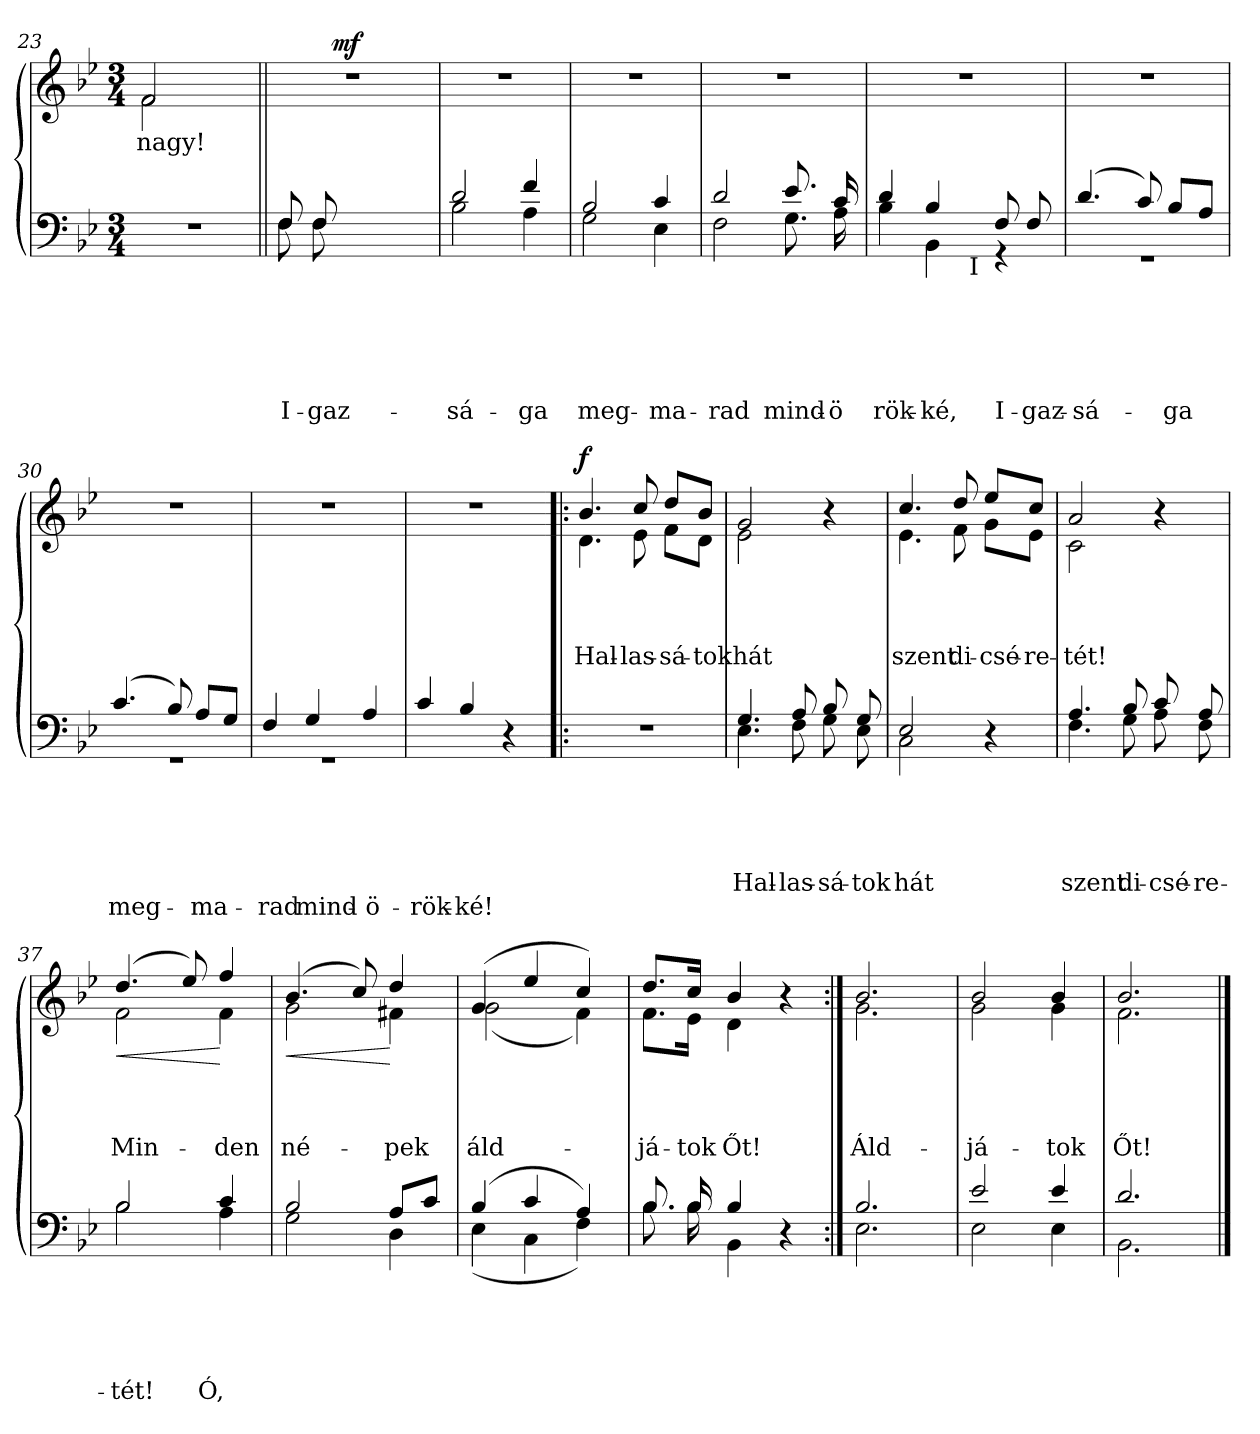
**kern	**text	**text	**text	**text	**text	**text	**kern	**text	**text	**text	**text	**dynam
*part2	*part2	*part2	*part2	*part2	*part2	*part2	*part1	*part1	*part1	*part1	*part1	*part1
*staff2	*staff2	*staff2	*staff2	*staff2	*staff2	*staff2	*staff1	*staff1	*staff1	*staff1	*staff1	*staff1
*clefF4	*	*	*	*	*	*	*clefG2	*	*	*	*	*
*k[b-e-]	*	*	*	*	*	*	*k[b-e-]	*	*	*	*	*
*B-:	*	*	*	*	*	*	*B-:	*	*	*	*	*
*M3/4	*	*	*	*	*	*	*M3/4	*	*	*	*	*
=23	=23	=23	=23	=23	=23	=23	=23	=23	=23	=23	=23	=23
!	!	!	!	!	!	!	!	!LO:LY:b	!	!	!	!
*	*	*	*	*	*	*	*^	*	*	*	*	*
2.r	.	.	.	.	.	.	2f/	2f\	nagy!	.	.	.	.
.	.	.	.	.	.	.	4ryy	4ryy	.	.	.	.	.
=24||	=24||	=24||	=24||	=24||	=24||	=24||	=24||	=24||	=24||	=24||	=24||	=24||	=24||
!	!	!	!	!	!	!LO:LY:a	!	!	!	!	!	!	!
*^	*	*	*	*	*	*	*	*	*	*	*	*	*
8F/	8F\	.	.	.	.	.	I-	2.r	8.ryy	.	.	.	.	.
!	!	!	!	!	!	!	!LO:LY:a	!	!	!	!	!	!	!
8F/	8F\	.	.	.	.	.	-gaz-	.	.	.	.	.	.	.
!	!	!	!	!	!	!	!	!	!	!	!	!	!	!LO:DY:a
.	.	.	.	.	.	.	.	.	2ryy	.	.	.	.	mf
2ryy	2ryy	.	.	.	.	.	.	.	.	.	.	.	.	.
.	.	.	.	.	.	.	.	.	16ryy	.	.	.	.	.
*	*	*	*	*	*	*	*	*v	*v	*	*	*	*	*
=25	=25	=25	=25	=25	=25	=25	=25	=25	=25	=25	=25	=25	=25
*	*	*	*	*	*	*	*	*^	*	*	*	*	*
!	!	!	!	!	!	!	!LO:LY:a	!	!	!	!	!	!	!
*	*	*	*	*	*	*	*	*v	*v	*	*	*	*	*
2d/	2B-\	.	.	.	.	.	-sá-	2.r	.	.	.	.	.
!	!	!	!	!	!	!	!LO:LY:a	!	!	!	!	!	!
4f/	4A\	.	.	.	.	.	-ga	.	.	.	.	.	.
=26	=26	=26	=26	=26	=26	=26	=26	=26	=26	=26	=26	=26	=26
!	!	!	!	!	!	!	!LO:LY:a	!	!	!	!	!	!
2B-/	2G\	.	.	.	.	.	meg-	2.r	.	.	.	.	.
!	!	!	!	!	!	!	!LO:LY:a	!	!	!	!	!	!
4c/	4E-\	.	.	.	.	.	-ma-	.	.	.	.	.	.
=27	=27	=27	=27	=27	=27	=27	=27	=27	=27	=27	=27	=27	=27
!	!	!	!	!	!	!	!LO:LY:a	!	!	!	!	!	!
2d/	2F\	.	.	.	.	.	-rad	2.r	.	.	.	.	.
!	!	!	!	!	!	!	!LO:LY:a	!	!	!	!	!	!
8.e-/	8.G\	.	.	.	.	.	mind-	.	.	.	.	.	.
!	!	!	!	!	!	!	!LO:LY:a	!	!	!	!	!	!
16c/	16A\	.	.	.	.	.	-ö­	.	.	.	.	.	.
*v	*v	*	*	*	*	*	*	*	*	*	*	*	*
!!LO:PB:g=z
=28	=28	=28	=28	=28	=28	=28	=28	=28	=28	=28	=28	=28
*^	*	*	*	*	*	*	*	*	*	*	*	*
!	!	!	!	!	!	!	!LO:LY:a	!	!	!	!	!	!
*	*^	*	*	*	*	*	*	*	*	*	*	*	*
4d/	4B-\	4ryy	.	.	.	.	.	rök-	2.r	.	.	.	.	.
!	!	!	!	!	!	!	!	!LO:LY:a	!	!	!	!	!	!
4B-/	4BB-\	8ryy	.	.	.	.	.	-ké,	.	.	.	.	.	.
.	.	32ryy	.	.	.	.	.	.	.	.	.	.	.	.
!	!	!LO:TX:b:t=I	!	!	!	!	!	!	!	!	!	!	!	!
.	.	4ryy	.	.	.	.	.	.	.	.	.	.	.	.
!	!	!	!	!	!	!	!	!LO:LY:a	!	!	!	!	!	!
8F/	4rGG	.	.	.	.	.	.	I-	.	.	.	.	.	.
!	!	!	!	!	!	!	!	!LO:LY:a	!	!	!	!	!	!
8F/	.	.	.	.	.	.	.	-gaz-	.	.	.	.	.	.
.	.	16.ryy	.	.	.	.	.	.	.	.	.	.	.	.
*v	*v	*v	*	*	*	*	*	*	*	*	*	*	*	*
=29	=29	=29	=29	=29	=29	=29	=29	=29	=29	=29	=29	=29
*^	*	*	*	*	*	*	*	*	*	*	*	*
*	*^	*	*	*	*	*	*	*	*	*	*	*	*
!	!	!	!	!	!	!	!	!LO:LY:a	!	!	!	!	!	!
*	*v	*v	*	*	*	*	*	*	*	*	*	*	*	*
(>4.d/	2.rGG	.	.	.	.	.	-sá-	2.r	.	.	.	.	.
8c/)	.	.	.	.	.	.	.	.	.	.	.	.	.
!	!	!	!	!	!	!	!LO:LY:a	!	!	!	!	!	!
8B-/L	.	.	.	.	.	.	-ga	.	.	.	.	.	.
8A/J	.	.	.	.	.	.	.	.	.	.	.	.	.
=30	=30	=30	=30	=30	=30	=30	=30	=30	=30	=30	=30	=30	=30
!	!	!	!	!	!	!	!LO:LY:a	!	!	!	!	!	!
(4.c/	2.rGG	.	.	.	.	.	meg-	2.r	.	.	.	.	.
8B-/)	.	.	.	.	.	.	.	.	.	.	.	.	.
!	!	!	!	!	!	!	!LO:LY:a	!	!	!	!	!	!
8A/L	.	.	.	.	.	.	-ma-	.	.	.	.	.	.
8G/J	.	.	.	.	.	.	.	.	.	.	.	.	.
=31	=31	=31	=31	=31	=31	=31	=31	=31	=31	=31	=31	=31	=31
!	!	!	!	!	!	!	!LO:LY:a	!	!	!	!	!	!
4F/	2.rGG	.	.	.	.	.	-rad	2.r	.	.	.	.	.
!	!	!	!	!	!	!	!LO:LY:a	!	!	!	!	!	!
4G/	.	.	.	.	.	.	mind-	.	.	.	.	.	.
!	!	!	!	!	!	!	!LO:LY:a	!	!	!	!	!	!
4A/	.	.	.	.	.	.	-ö-	.	.	.	.	.	.
*v	*v	*	*	*	*	*	*	*	*	*	*	*	*
=32	=32	=32	=32	=32	=32	=32	=32	=32	=32	=32	=32	=32
!	!	!	!	!	!	!LO:LY:a	!	!	!	!	!	!
4c/	.	.	.	.	.	-rök-	2.r	.	.	.	.	.
!	!	!	!	!	!	!LO:LY:a	!	!	!	!	!	!
4B-/	.	.	.	.	.	-ké!	.	.	.	.	.	.
4r	.	.	.	.	.	.	.	.	.	.	.	.
!!LO:LB:g=z
=33!|:	=33!|:	=33!|:	=33!|:	=33!|:	=33!|:	=33!|:	=33!|:	=33!|:	=33!|:	=33!|:	=33!|:	=33!|:
!	!	!	!	!	!	!	!	!	!	!	!LO:LY:b	!LO:DY:a
*	*	*	*	*	*	*	*^	*	*	*	*	*
2.r	.	.	.	.	.	.	4.b-/	4.d\	.	.	.	Hal-	f
!	!	!	!	!	!	!	!	!	!	!	!	!LO:LY:b	!
.	.	.	.	.	.	.	8cc/	8e-\	.	.	.	-las-	.
!	!	!	!	!	!	!	!	!	!	!	!	!LO:LY:b	!
.	.	.	.	.	.	.	8dd/L	8f\L	.	.	.	-sá-	.
!	!	!	!	!	!	!	!	!	!	!	!	!LO:LY:b	!
.	.	.	.	.	.	.	8b-/J	8d\J	.	.	.	-tok	.
=34	=34	=34	=34	=34	=34	=34	=34	=34	=34	=34	=34	=34	=34
!	!	!	!	!	!LO:LY:a	!	!	!	!	!	!	!	!
*^	*	*	*	*	*	*	*	*	*	*	*	*	*
!	!	!	!	!	!	!	!	!	!	!	!	!	!LO:LY:b	!
4.G/	4.E-\	.	.	.	.	Hal-	.	2g/	2e-\	.	.	.	hát	.
!	!	!	!	!	!	!LO:LY:a	!	!	!	!	!	!	!	!
8A/	8F\	.	.	.	.	-las-	.	.	.	.	.	.	.	.
!	!	!	!	!	!	!LO:LY:a	!	!	!	!	!	!	!	!
8B-/	8G\	.	.	.	.	-sá-	.	4r	4ryy	.	.	.	.	.
!	!	!	!	!	!	!LO:LY:a	!	!	!	!	!	!	!	!
8G/	8E-\	.	.	.	.	-tok	.	.	.	.	.	.	.	.
=35	=35	=35	=35	=35	=35	=35	=35	=35	=35	=35	=35	=35	=35	=35
!	!	!	!	!	!	!LO:LY:a	!	!	!	!	!	!	!	!
!	!	!	!	!	!	!	!	!	!	!	!	!	!LO:LY:b	!
2E-/	2C\	.	.	.	.	hát	.	4.cc/	4.e-\	.	.	.	szent	.
!	!	!	!	!	!	!	!	!	!	!	!	!	!LO:LY:b	!
.	.	.	.	.	.	.	.	8dd/	8f\	.	.	.	di-	.
!	!	!	!	!	!	!	!	!	!	!	!	!	!LO:LY:b	!
4ryy	4r	.	.	.	.	.	.	8ee-/L	8g\L	.	.	.	-csé-	.
!	!	!	!	!	!	!	!	!	!	!	!	!	!LO:LY:b	!
.	.	.	.	.	.	.	.	8cc/J	8e-\J	.	.	.	-re-	.
=36	=36	=36	=36	=36	=36	=36	=36	=36	=36	=36	=36	=36	=36	=36
!	!	!	!	!	!	!LO:LY:a	!	!	!	!	!	!	!	!
!	!	!	!	!	!	!	!	!	!	!	!	!	!LO:LY:b	!
4.A/	4.F\	.	.	.	.	szent	.	2a/	2c\	.	.	.	-tét!	.
!	!	!	!	!	!	!LO:LY:a	!	!	!	!	!	!	!	!
8B-/	8G\	.	.	.	.	di-	.	.	.	.	.	.	.	.
!	!	!	!	!	!	!LO:LY:a	!	!	!	!	!	!	!	!
8c/	8A\	.	.	.	.	-csé-	.	4r	4ryy	.	.	.	.	.
!	!	!	!	!	!	!LO:LY:a	!	!	!	!	!	!	!	!
8A/	8F\	.	.	.	.	-re-	.	.	.	.	.	.	.	.
=37	=37	=37	=37	=37	=37	=37	=37	=37	=37	=37	=37	=37	=37	=37
!	!	!	!	!	!	!LO:LY:a	!	!	!	!	!	!	!	!
!	!	!	!	!	!	!	!	!	!	!	!	!	!LO:LY:b	!LO:HP:b
2B-/	2B-\	.	.	.	.	-tét!	.	(4.dd/	2f\	.	.	.	Min-	<
.	.	.	.	.	.	.	.	8ee-/)	.	.	.	.	.	.
!	!	!	!	!	!	!LO:LY:a	!	!	!	!	!	!	!	!
!	!	!	!	!	!	!	!	!	!	!	!	!	!LO:LY:b	!
4c/	4A\	.	.	.	.	Ó,	.	4ff/	4f\	.	.	.	-den	[
!!LO:LB:g=z	!!
=38	=38	=38	=38	=38	=38	=38	=38	=38	=38	=38	=38	=38	=38	=38
!	!	!	!	!	!	!	!	!	!	!	!	!	!LO:LY:b	!LO:HP:b
2B-/	2G\	.	.	.	.	.	.	(4.b-/	2g\	.	.	.	né-	<
.	.	.	.	.	.	.	.	8cc/)	.	.	.	.	.	.
!	!	!	!	!	!	!	!	!	!	!	!	!	!LO:LY:b	!
8A/L	4D\	.	.	.	.	.	.	4dd/	4f#X\	.	.	.	-pek	[
8c/J	.	.	.	.	.	.	.	.	.	.	.	.	.	.
=39	=39	=39	=39	=39	=39	=39	=39	=39	=39	=39	=39	=39	=39	=39
!	!	!	!	!	!	!	!	!	!	!	!	!	!LO:LY:b	!
(>4B-/	(<4E-\	.	.	.	.	.	.	(>4g/	(<2g\	.	.	.	áld-	.
4c/	4C\	.	.	.	.	.	.	4ee-/	.	.	.	.	.	.
4A/)	4F\)	.	.	.	.	.	.	4cc/)	4f\)	.	.	.	.	.
=40	=40	=40	=40	=40	=40	=40	=40	=40	=40	=40	=40	=40	=40	=40
!	!	!	!	!	!	!	!	!	!	!	!	!	!LO:LY:b	!
8.B-/	8.B-\	.	.	.	.	.	.	8.dd/L	8.f\L	.	.	.	-já-	.
!	!	!	!	!	!	!	!	!	!	!	!	!	!LO:LY:b	!
16B-/	16B-\	.	.	.	.	.	.	16cc/Jk	16e-\Jk	.	.	.	-tok	.
!	!	!	!	!	!	!	!	!	!	!	!	!	!LO:LY:b	!
4B-/	4BB-\	.	.	.	.	.	.	4b-/	4d\	.	.	.	Őt!	.
4ryy	4r	.	.	.	.	.	.	4r	4ryy	.	.	.	.	.
=41:|!	=41:|!	=41:|!	=41:|!	=41:|!	=41:|!	=41:|!	=41:|!	=41:|!	=41:|!	=41:|!	=41:|!	=41:|!	=41:|!	=41:|!
!	!	!	!	!	!	!	!	!	!	!	!	!	!LO:LY:b	!
2.B-/	2.E-\	.	.	.	.	.	.	2.b-/	2.g\	.	.	.	Áld-	.
=42	=42	=42	=42	=42	=42	=42	=42	=42	=42	=42	=42	=42	=42	=42
!	!	!	!	!	!	!	!	!	!	!	!	!	!LO:LY:b	!
2e-/	2E-\	.	.	.	.	.	.	2b-/	2g\	.	.	.	-já-	.
!	!	!	!	!	!	!	!	!	!	!	!	!	!LO:LY:b	!
4e-/	4E-\	.	.	.	.	.	.	4b-/	4g\	.	.	.	-tok	.
=43	=43	=43	=43	=43	=43	=43	=43	=43	=43	=43	=43	=43	=43	=43
!	!	!	!	!	!	!	!	!	!	!	!	!	!LO:LY:b	!
2.d/	2.BB-\	.	.	.	.	.	.	2.b-/	2.f\	.	.	.	Őt!	.
*v	*v	*	*	*	*	*	*	*	*	*	*	*	*	*
*	*	*	*	*	*	*	*v	*v	*	*	*	*	*
==	==	==	==	==	==	==	==	==	==	==	==	==
*-	*-	*-	*-	*-	*-	*-	*-	*-	*-	*-	*-	*-
